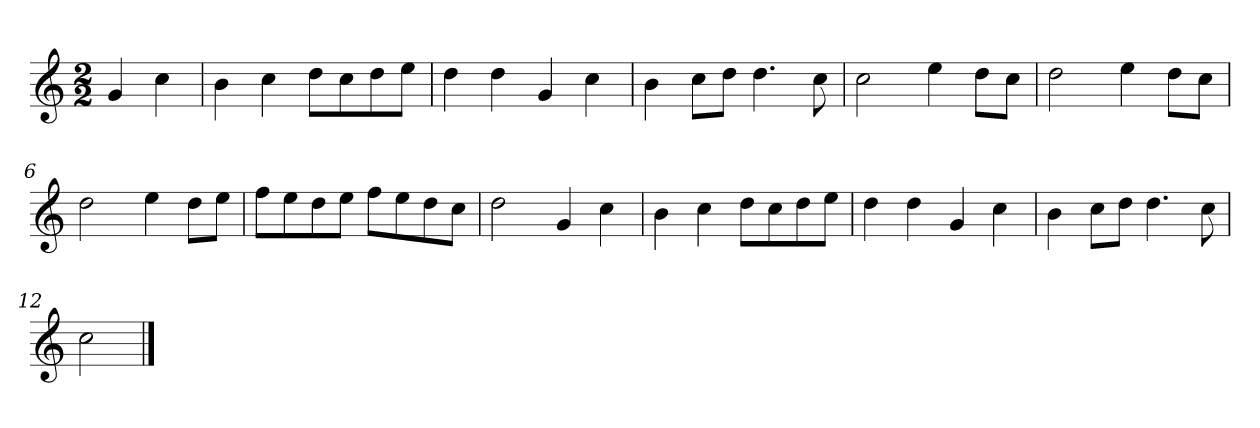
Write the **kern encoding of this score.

**kern
*part1
*staff1
*k[]
*M2/2
*MM120
=
4g
4cc
=1
4b
4cc
8ddL
8cc
8dd
8eeJ
=2
4dd
4dd
4g
4cc
=3
4b
8ccL
8ddJ
4.dd
8cc
=4
2cc
4ee
8ddL
8ccJ
=5
2dd
4ee
8ddL
8ccJ
=6
2dd
4ee
8ddL
8eeJ
=7
8ffL
8ee
8dd
8eeJ
8ffL
8ee
8dd
8ccJ
=8
2dd
4g
4cc
=9
4b
4cc
8ddL
8cc
8dd
8eeJ
=10
4dd
4dd
4g
4cc
=11
4b
8ccL
8ddJ
4.dd
8cc
=12
2cc
==
*-
